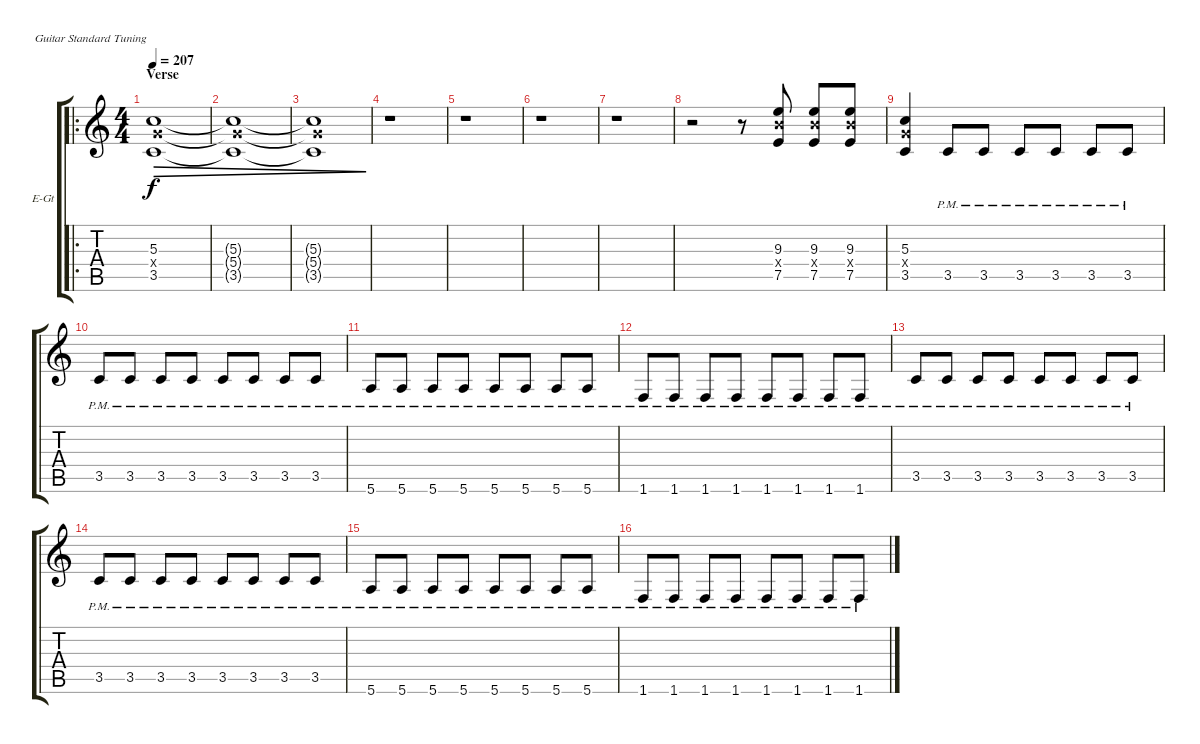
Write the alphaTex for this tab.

\defaultSystemsLayout 4
\bracketExtendMode groupsimilarinstruments
\firstSystemTrackNameOrientation horizontal
\otherSystemsTrackNameOrientation horizontal
\track ("Guitar 2" "E-Gt") {instrument distortionguitar}
\staff {score tabs}
\tuning (E4 B3 G3 D3 A2 E2)
\ro
\ts (4 4)
\section ("" "Verse")
\tempo 207
\clef g2
\ks c
(5.3 5.4{x} 3.5).1{dec dy f} |
(3.5{t} 5.4{x t} 5.3{t}).1{dec} |
(3.5{t} 5.4{x t} 5.3{t}).1{dec} |
r.1 |
r.1 |
r.1 |
r.1 |
r.2 r.8 (7.5 9.4{x} 9.3).8 (7.5 9.4{x} 9.3).8 (7.5 9.4{x} 9.3).8 |
(3.5 5.4{x} 5.3).4 3.5{pm}.8 3.5{pm}.8 3.5{pm}.8 3.5{pm}.8 3.5{pm}.8 3.5{pm}.8 |
3.5{pm}.8 3.5{pm}.8 3.5{pm}.8 3.5{pm}.8 3.5{pm}.8 3.5{pm}.8 3.5{pm}.8 3.5{pm}.8 |
5.6{pm}.8 5.6{pm}.8 5.6{pm}.8 5.6{pm}.8 5.6{pm}.8 5.6{pm}.8 5.6{pm}.8 5.6{pm}.8 |
1.6{pm}.8 1.6{pm}.8 1.6{pm}.8 1.6{pm}.8 1.6{pm}.8 1.6{pm}.8 1.6{pm}.8 1.6{pm}.8 |
3.5{pm}.8 3.5{pm}.8 3.5{pm}.8 3.5{pm}.8 3.5{pm}.8 3.5{pm}.8 3.5{pm}.8 3.5{pm}.8 |
3.5{pm}.8 3.5{pm}.8 3.5{pm}.8 3.5{pm}.8 3.5{pm}.8 3.5{pm}.8 3.5{pm}.8 3.5{pm}.8 |
5.6{pm}.8 5.6{pm}.8 5.6{pm}.8 5.6{pm}.8 5.6{pm}.8 5.6{pm}.8 5.6{pm}.8 5.6{pm}.8 |
1.6{pm}.8 1.6{pm}.8 1.6{pm}.8 1.6{pm}.8 1.6{pm}.8 1.6{pm}.8 1.6{pm}.8 1.6{pm}.8
